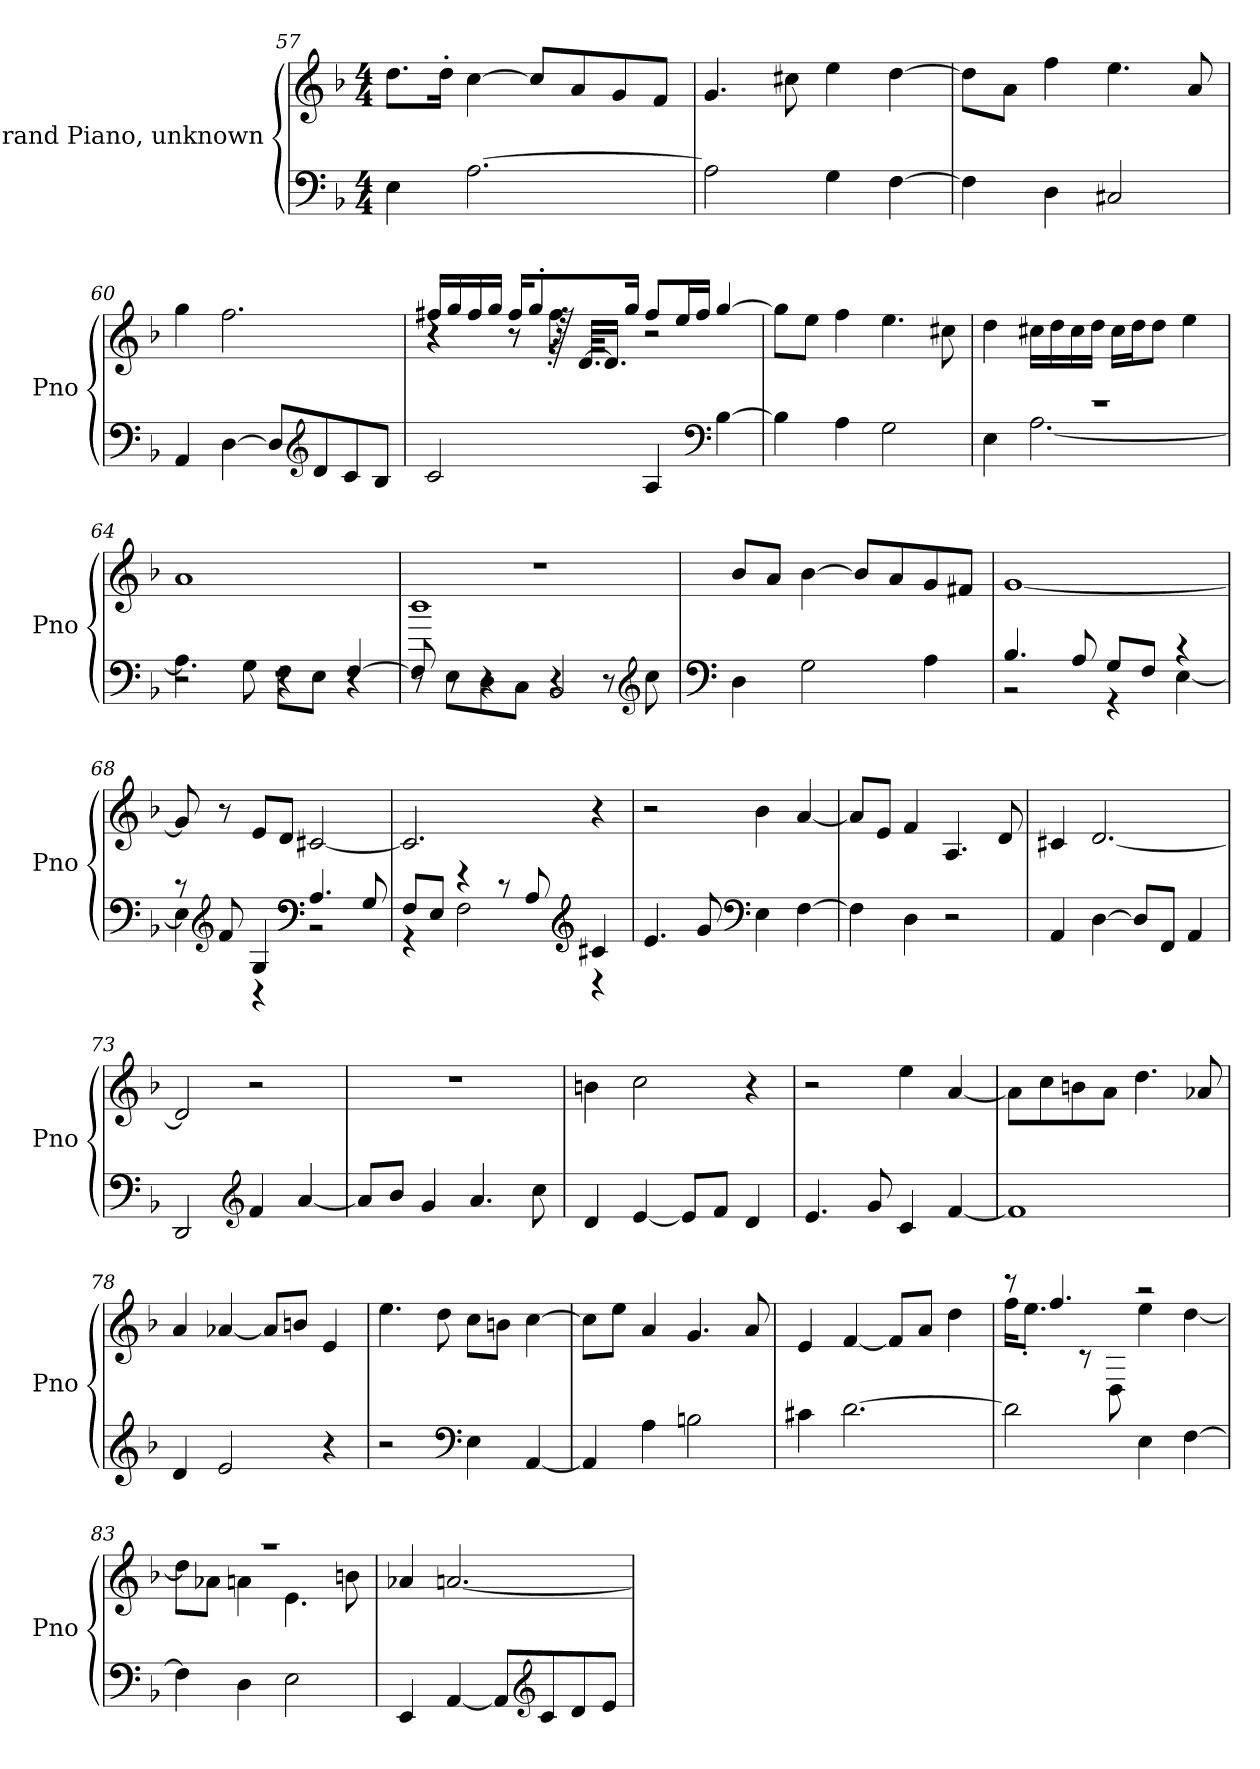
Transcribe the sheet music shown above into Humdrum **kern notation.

**kern	**kern
*part1	*part1
*staff2	*staff1
*I"Grand Piano, unknown	*
*I'Pno	*
*clefF4	*clefG2
*k[b-]	*k[b-]
*M4/4	*M4/4
=57	=57
4E\	8.dd\L
.	16dd'\Jk
[2.A\	[4cc\
.	8cc/L]
.	8a/
.	8g/
.	8f/J
=58	=58
2A\]	4.g/
.	8cc#X\
4G\	4ee\
[4F\	[4dd\
=59	=59
4F\]	8dd\L]
.	8a\J
4D\	4ff\
2C#X/	4.ee\
.	8a/
=60	=60
4AA/	4gg\
[4D\	2.ff\
8D/L]	.
*clefG2	*
8d/	.
8c/	.
8B-/J	.
!!LO:LB:g=z
=61	=61
*	*^
*	*	*^
2c/	16ff#X/LL	4r	4r
.	16gg/	.	.
.	16ff#/	.	.
.	16gg/JJ	.	.
.	16ff#/KL	8r	8r
.	8gg'/	.	.
.	.	8ff#'\	128r
.	.	.	[64.d/KKLL
.	.	.	16.d/JJ]
.	16gg/Jk	.	.
4A/	8ff#/L	2r	2r
.	16ee/L	.	.
.	16ff#/JJ	.	.
*clefF4	*	*	*
[4B-\	[4gg/	.	.
*	*v	*v	*v
=62	=62
4B-\]	8gg\L]
.	8ee\J
4A\	4ff\
2G\	4.ee\
.	8cc#X\
=63	=63
*^	*
1r	4E\	4dd\
.	[2.A\	16cc#X\LL
.	.	16dd\
.	.	16cc#\
.	.	16dd\JJ
.	.	16cc#\LL
.	.	16dd\J
.	.	8dd\J
.	.	4ee\
=64	=64	=64
*	*^	*
1r	4.A\]	2r	1a
.	8G\	.	.
.	8F\L	4r	.
.	8E\J	.	.
.	4r	[4F/	.
!!LO:LB:g=z
=65	=65	=65	=65
1dd	8r	8F/]	1r
.	8E\L	8r	.
.	8D\	4r	.
.	8C\J	.	.
.	4r	2BB-/	.
.	8r	.	.
*clefG2	*	*	*
.	8cc\	.	.
*v	*v	*v	*
=66	=66
*clefF4	*
4D\	8b-/L
.	8a/J
2G\	[4b-\
.	8b-/L]
.	8a/
4A\	8g/
.	8f#X/J
=67	=67
*^	*
4.B-/	2r	[1g
8A/	.	.
8G/L	4r	.
8F/J	.	.
4r	[4E\	.
=68	=68	=68
8r	4E\]	8g/]
*clefG2	*	*
8f/	.	8r
4G/	4r	8e/L
.	.	8d/J
*clefF4	*	*
4.A/	2r	[2c#X/
8G/	.	.
!!LO:PB:g=z
=69	=69	=69
8F/L	4r	2.c#/]
8E/J	.	.
4r	2F\	.
8r	.	.
8A/	.	.
*clefG2	*	*
4c#X/	4r	4r
*v	*v	*
=70	=70
4.e/	2r
8g/	.
*clefF4	*
4E\	4b-\
[4F\	[4a/
=71	=71
4F\]	8a/L]
.	8e/J
4D\	4f/
2r	4.A/
.	8d/
=72	=72
4AA/	4c#X/
[4D\	[2.d/
8D/L]	.
8FF/J	.
4AA/	.
=73	=73
2DD/	2d/]
*clefG2	*
4f/	2r
[4a/	.
=74	=74
8a/L]	1r
8b-/J	.
4g/	.
4.a/	.
8cc\	.
!!LO:LB:g=z
=75	=75
4d/	4bn\
[4e/	2cc\
8e/L]	.
8f/J	.
4d/	4r
=76	=76
4.e/	2r
8g/	.
4c/	4ee\
[4f/	[4a/
=77	=77
1f]	8a\L]
.	8cc\
.	8bn\
.	8a\J
.	4.dd\
.	8a-X/
=78	=78
4d/	4a/
2e/	[4a-X/
.	8a-/L]
.	8bn/J
4r	4e/
=79	=79
2r	4.ee\
.	8dd\
*clefF4	*
4E\	8cc\L
.	8bn\J
[4AA/	[4cc\
=80	=80
4AA/]	8cc\L]
.	8ee\J
4A\	4a/
2Bn\	4.g/
.	8a/
!!LO:LB:g=z
=81	=81
4c#X\	4e/
[2.d\	[4f/
.	8f/L]
.	8a/J
.	4dd\
=82	=82
*	*^
2d\]	8r	16ff\KL
.	.	8.ee'\J
.	4.ff/	.
.	.	8r
.	.	8D\
4E\	2r	4ee\
[4F\	.	[4dd\
=83	=83	=83
4F\]	1r	8dd\L]
.	.	8a-X\J
4D\	.	4an\
2E\	.	4.e\
.	.	8bn\
*	*v	*v
=84	=84
4EE/	4a-X/
[4AA/	[2.an/
8AA/L]	.
*clefG2	*
8c/	.
8d/	.
8e/J	.
=	=
*-	*-
